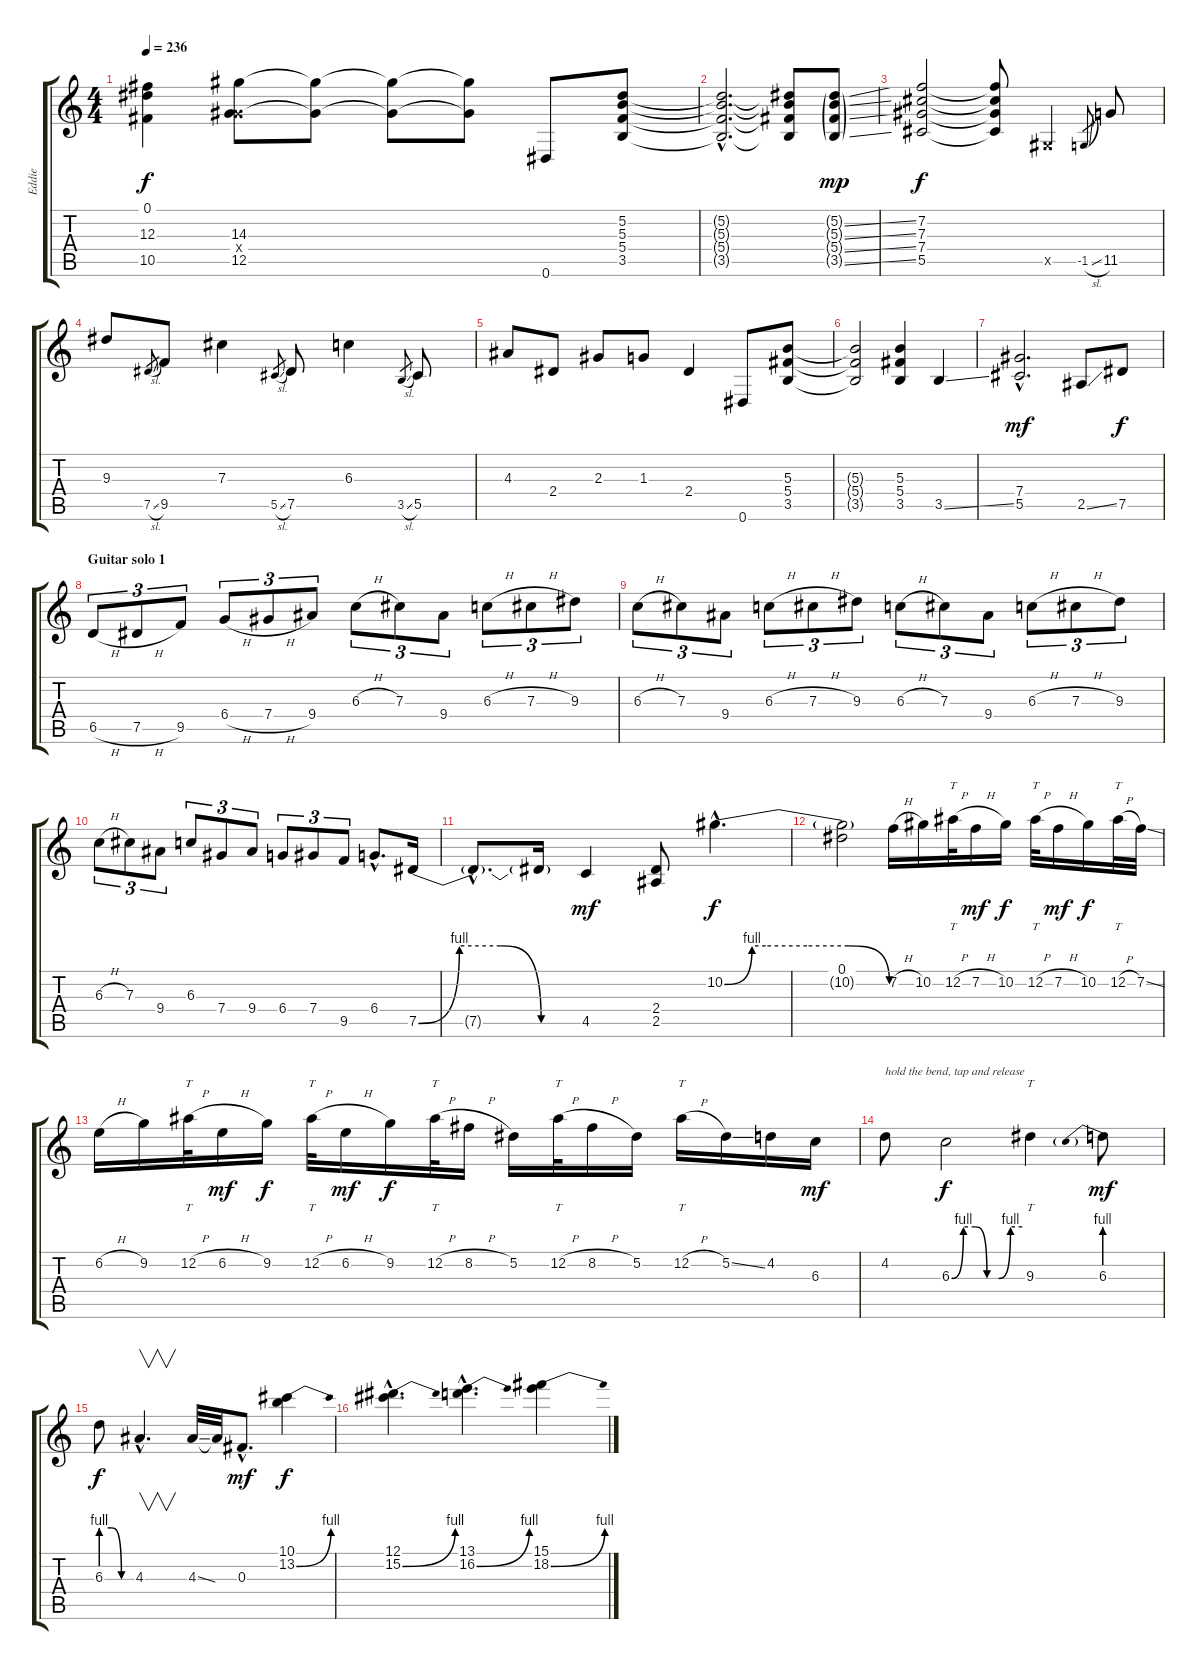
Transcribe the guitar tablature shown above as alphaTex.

\track ("Eddie" "Eddie") {instrument distortionguitar}
\staff {score tabs}
\tuning (Eb4 Bb3 Gb3 Db3 Ab2 Eb2) {hide}
\ts (4 4)
\tempo 236
\clef g2
\ks c
(0.1 12.3{t} 10.5{t}).4{dy f} (14.3 7.4{x} 12.5).8 (14.3{t} 12.5{t}).8 (14.3{t} 12.5{t}).8 (14.3{t} 12.5{t}).8 0.6.8 (5.2 5.3 5.4 3.5).8 |
(5.2{hac t} 5.3{hac t} 5.4{hac t} 3.5{hac t}).2{d} (5.2{t} 5.3{t} 5.4{t} 3.5{t}).8 (5.2{ss g} 5.3{ss g} 5.4{ss g} 3.5{ss g}).8{dy mp} |
(7.2 7.3 7.4 5.5).2{dy f} (7.2{t} 7.3{t} 7.4{t} 5.5{t}).8 0.5{x}.4 -1.5{sl}.8{gr} 11.5.8 |
9.3.8 7.5{sl}.8{gr} 9.5.8 7.3.4 5.5{sl}.8{gr} 7.5.8 6.3.4 3.5{sl}.8{gr} 5.5.8 |
4.3.8 2.4.8 2.3.8 1.3.8 2.4.4 0.6.8 (5.3 5.4 3.5).8 |
(5.3{t} 5.4{t} 3.5{t}).2 (5.3 5.4 3.5).4 3.5{ss}.4 |
(7.4{hac} 5.5{hac}).2{d dy mf} 2.5{ss}.8 7.5.8{dy f} |
\section ("" "Guitar solo 1")
6.5{h}.8{tu (3 2)} 7.5{h}.8{tu (3 2)} 9.5.8{tu (3 2)} 6.4{h}.8{tu (3 2)} 7.4{h}.8{tu (3 2)} 9.4.8{tu (3 2)} 6.3{h}.8{tu (3 2)} 7.3.8{tu (3 2)} 9.4.8{tu (3 2)} 6.3{h}.8{tu (3 2)} 7.3{h}.8{tu (3 2)} 9.3.8{tu (3 2)} |
6.3{h}.8{tu (3 2)} 7.3.8{tu (3 2)} 9.4.8{tu (3 2)} 6.3{h}.8{tu (3 2)} 7.3{h}.8{tu (3 2)} 9.3.8{tu (3 2)} 6.3{h}.8{tu (3 2)} 7.3.8{tu (3 2)} 9.4.8{tu (3 2)} 6.3{h}.8{tu (3 2)} 7.3{h}.8{tu (3 2)} 9.3.8{tu (3 2)} |
6.3{h}.8{tu (3 2)} 7.3.8{tu (3 2)} 9.4.8{tu (3 2)} 6.3.8{tu (3 2)} 7.4.8{tu (3 2)} 9.4.8{tu (3 2)} 6.4.8{tu (3 2)} 7.4.8{tu (3 2)} 9.5.8{tu (3 2)} 6.4{hac}.8{d} 7.5{be (custom 0 0 15 4 30 4 45 0 60 0)}.16 |
7.5{hac t}.8{d} 7.5{t}.16 4.5.4{dy mf} (2.4 2.5).8 10.2{be (custom 0 0 10 4 15 4 30 4 45 4 60 0) hac}.4{d dy f} |
(0.1 10.2{t}).2 7.2{h}.16 10.2.16 12.2{h}.32{tt} 7.2{h}.16{dy mf} 10.2.16{dy f} 12.2{h}.32{tt} 7.2{h}.16{dy mf} 10.2.16{dy f} 12.2{h}.32{tt} 7.2{ss}.32 |
6.2{h}.16 9.2.16 12.2{h}.32{tt} 6.2{h}.16{dy mf} 9.2.16{dy f} 12.2{h}.32{tt} 6.2{h}.16{dy mf} 9.2.16{dy f} 12.2{h}.32{tt} 8.2{h}.16 5.2.16 12.2{h}.32{tt} 8.2{h}.16 5.2.16 12.2{h}.16{tt} 5.2{ss}.16 4.2.16 6.3.16{dy mf} |
4.2.8{txt "hold the bend, tap and release"} 6.3{be (custom 0 0 10 4 20 4 30 0 40 0 50 4 60 4)}.2{dy f} 9.3.4{tt} 6.3{be (prebend 0 4 60 4)}.8{dy mf} |
6.3{be (custom 0 4 20 4 40 0 60 0)}.8{dy f} 4.3{hac}.4{v d} 4.3{ss}.32 4.3{t}.32 0.3{hac}.8{d dy mf} (10.1 13.2{be (bend 0 0 60 4)}).4{dy f} |
(12.1{hac} 15.2{be (bend 0 0 60 4) hac}).4{d} (13.1{hac} 16.2{be (bend 0 0 60 4) hac}).4{d} (15.1 18.2{be (bend 0 0 60 4)}).4
